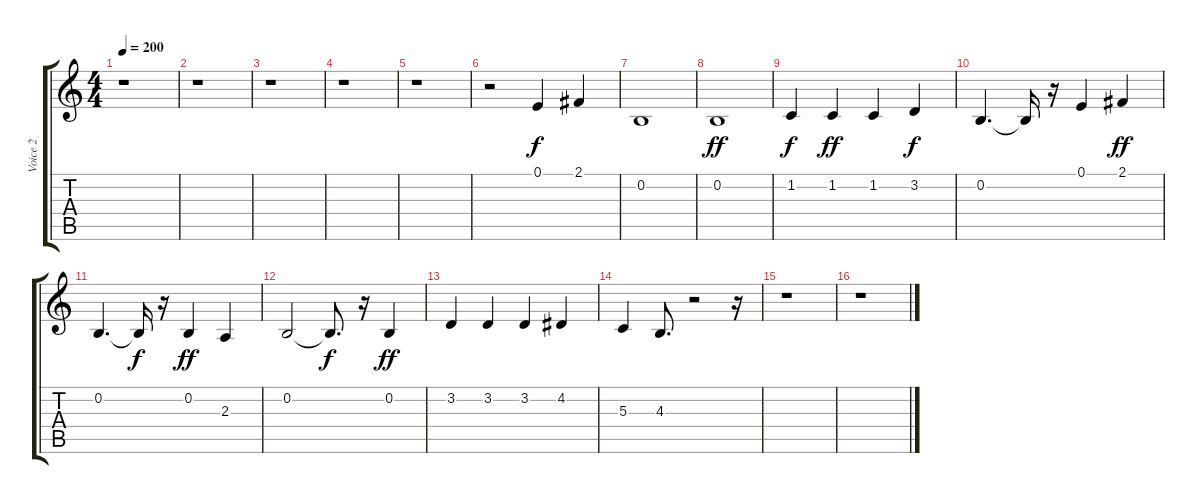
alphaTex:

\track ("Voice 2" "Voice 2") {instrument whistle}
\staff {score tabs}
\tuning (E4 B3 G3 D3 A2 E2) {hide}
\ts (4 4)
\tempo 200
\clef g2
\ks c
r.1{dy f} |
r.1 |
r.1 |
r.1 |
r.1 |
r.2 0.1.4 2.1.4 |
0.2.1 |
0.2.1{dy ff} |
1.2.4{dy f} 1.2.4{dy ff} 1.2.4 3.2.4{dy f} |
0.2.4{d} 0.2{t}.16 r.16 0.1.4 2.1.4{dy ff} |
0.2.4{d} 0.2{t}.16{dy f} r.16 0.2.4{dy ff} 2.3.4 |
0.2.2 0.2{t}.8{d dy f} r.16 0.2.4{dy ff} |
3.2.4 3.2.4 3.2.4 4.2.4 |
5.3.4 4.3.8{d} r.2 r.16 |
r.1 |
r.1
